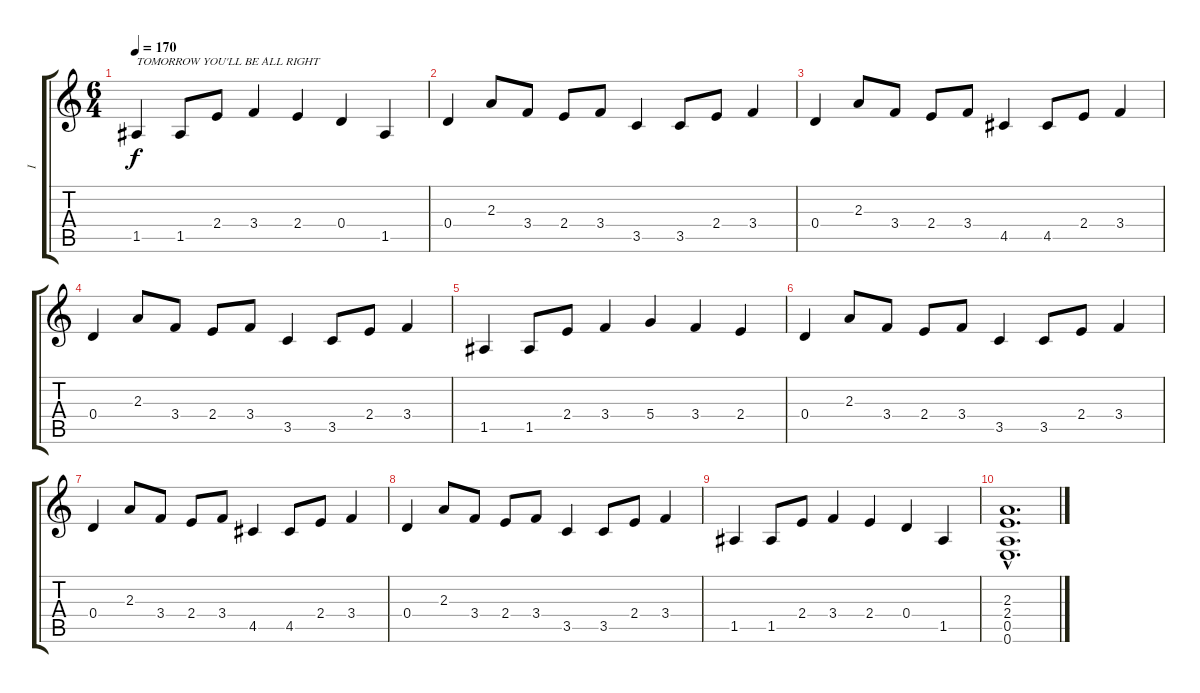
\track ("I" "I") {instrument acousticguitarnylon}
\staff {score tabs}
\tuning (E4 B3 G3 D3 A2 E2) {hide}
\ts (6 4)
\tempo 170
\clef g2
\ks c
1.5.4{txt "TOMORROW YOU'LL BE ALL RIGHT" dy f} 1.5.8 2.4.8 3.4.4 2.4.4 0.4.4 1.5.4 |
0.4.4 2.3.8 3.4.8 2.4.8 3.4.8 3.5.4 3.5.8 2.4.8 3.4.4 |
0.4.4 2.3.8 3.4.8 2.4.8 3.4.8 4.5.4 4.5.8 2.4.8 3.4.4 |
0.4.4 2.3.8 3.4.8 2.4.8 3.4.8 3.5.4 3.5.8 2.4.8 3.4.4 |
1.5.4 1.5.8 2.4.8 3.4.4 5.4.4 3.4.4 2.4.4 |
0.4.4 2.3.8 3.4.8 2.4.8 3.4.8 3.5.4 3.5.8 2.4.8 3.4.4 |
0.4.4 2.3.8 3.4.8 2.4.8 3.4.8 4.5.4 4.5.8 2.4.8 3.4.4 |
0.4.4 2.3.8 3.4.8 2.4.8 3.4.8 3.5.4 3.5.8 2.4.8 3.4.4 |
1.5.4 1.5.8 2.4.8 3.4.4 2.4.4 0.4.4 1.5.4 |
(2.3{hac} 2.4{hac} 0.5{hac} 0.6{hac}).1{d}
